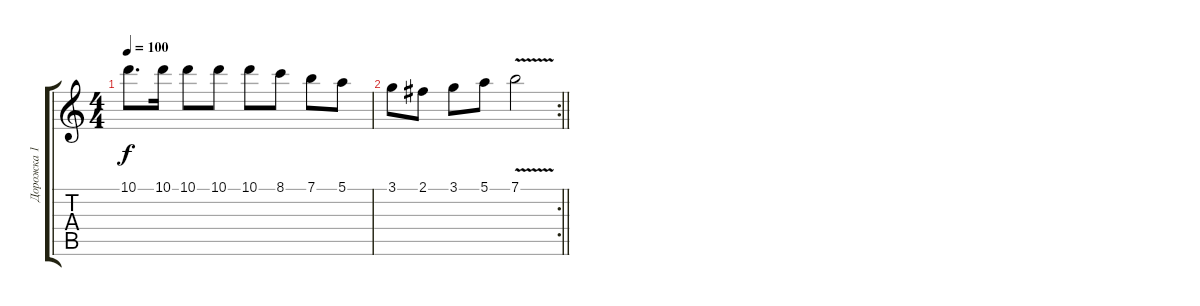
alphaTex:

\track ("Дорожка 1" "Дорожка 1") {instrument overdrivenguitar}
\staff {score tabs}
\tuning (E4 B3 G3 D3 A2 E2) {hide}
\ts (4 4)
\tempo 100
\clef g2
\ks c
10.1.8{d dy f} 10.1.16 10.1.8 10.1.8 10.1.8 8.1.8 7.1.8 5.1.8 |
\rc 2
\barLineRight lightlight
3.1.8 2.1.8 3.1.8 5.1.8 7.1{v}.2
